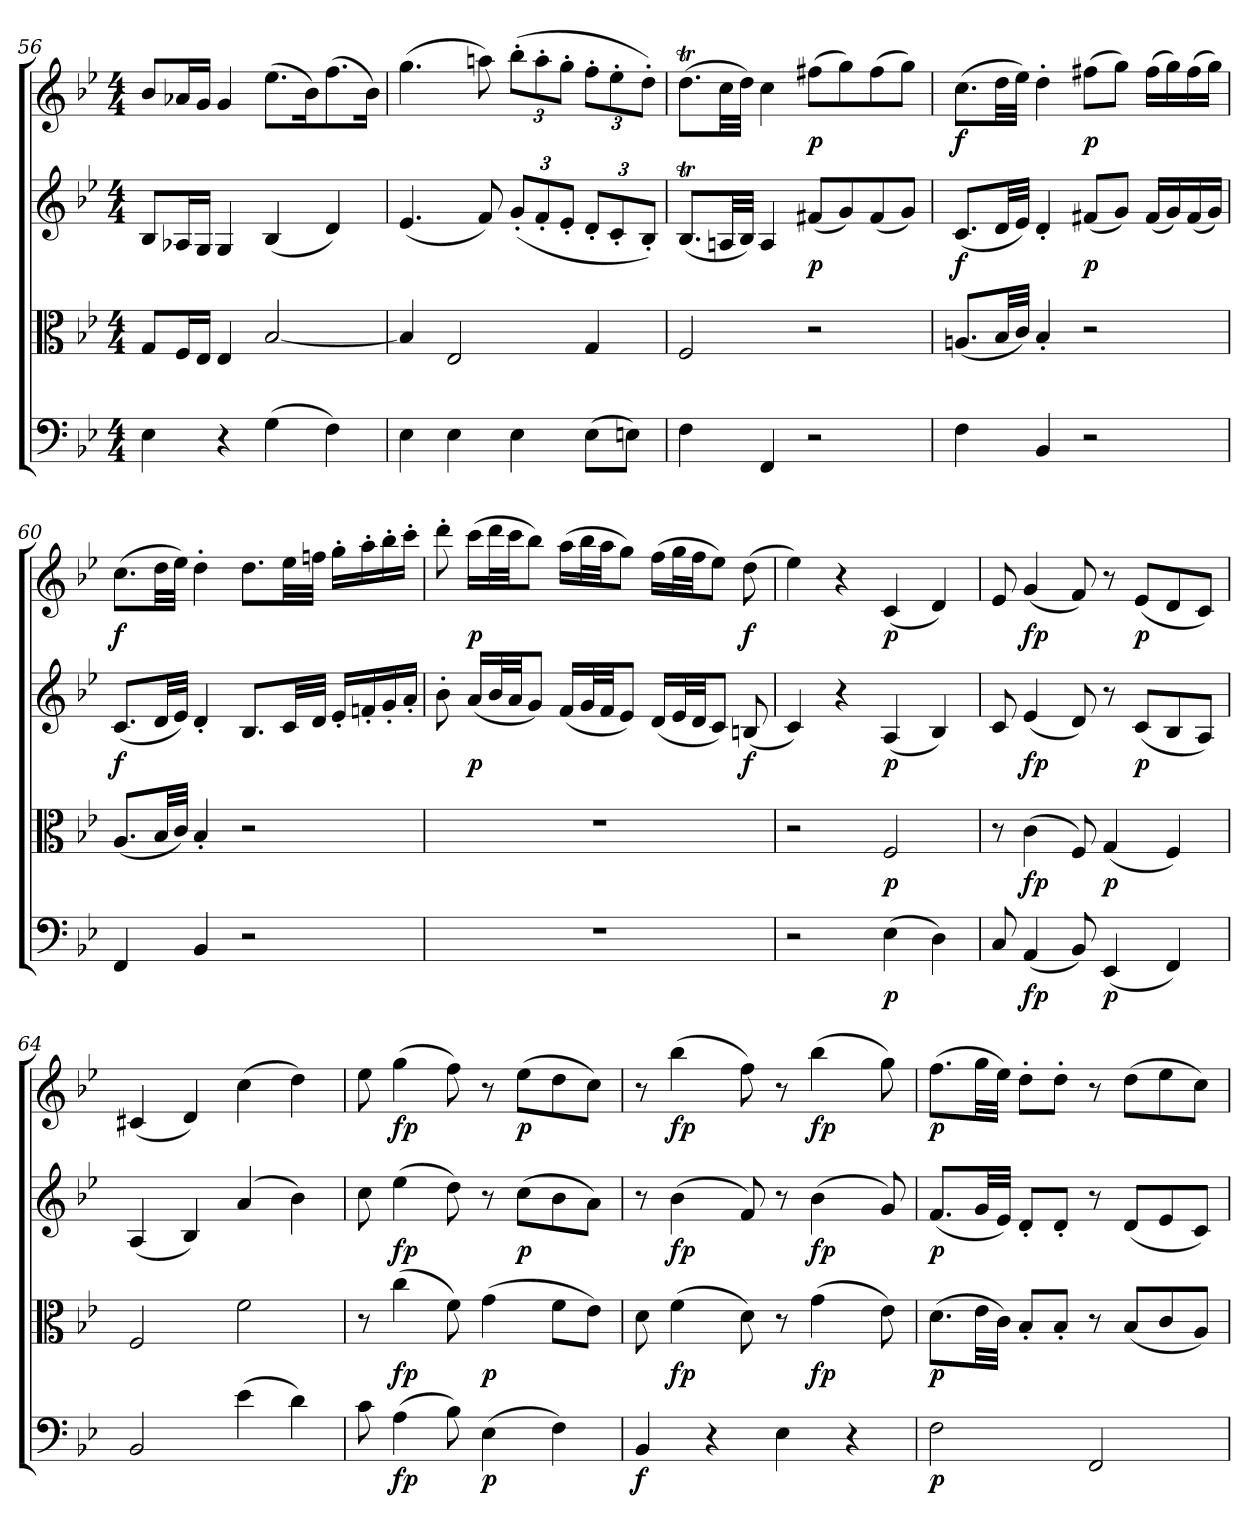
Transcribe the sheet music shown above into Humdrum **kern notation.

**kern	**dynam	**kern	**dynam	**kern	**dynam	**kern	**dynam
*part4	*part4	*part3	*part3	*part2	*part2	*part1	*part1
*staff4	*staff4	*staff3	*staff3	*staff2	*staff2	*staff1	*staff1
*clefF4	*	*clefC3	*	*clefG2	*	*clefG2	*
*k[b-e-]	*	*k[b-e-]	*	*k[b-e-]	*	*k[b-e-]	*
*B-:	*	*B-:	*	*B-:	*	*B-:	*
*M4/4	*	*M4/4	*	*M4/4	*	*M4/4	*
=56	=56	=56	=56	=56	=56	=56	=56
4E-\	.	8G/L	.	8B-/L	.	8b-/L	.
.	.	16F/L	.	16A-X/L	.	16a-X/L	.
.	.	16E-/JJ	.	16G/JJ	.	16g/JJ	.
4r	.	4E-/	.	4G/	.	4g/	.
(4G\	.	[2B-/	.	(4B-/	.	(8.ee-\L	.
.	.	.	.	.	.	16b-\K)	.
4F\)	.	.	.	4d/)	.	(8.ff\	.
.	.	.	.	.	.	16b-\Jk)	.
=57	=57	=57	=57	=57	=57	=57	=57
4E-\	.	4B-/]	.	(4.e-/	.	(4.gg\	.
4E-\	.	2E-/	.	.	.	.	.
.	.	.	.	8f/)	.	8aan\)	.
4E-\	.	.	.	(12g'/L	.	(12bb-'\L	.
.	.	.	.	12f'/	.	12aa'\	.
.	.	.	.	12e-'/J	.	12gg'\J	.
(8E-\L	.	4G/	.	12d'/L	.	12ff'\L	.
.	.	.	.	12c'/	.	12ee-'\	.
8En\J)	.	.	.	.	.	.	.
.	.	.	.	12B-'/J)	.	12dd'\J)	.
=58	=58	=58	=58	=58	=58	=58	=58
4F\	.	2F/	.	(8.B-T/L	.	(8.ddt\L	.
.	.	.	.	32An/LL	.	32cc\LL	.
.	.	.	.	32B-/JJJ)	.	32dd\JJJ)	.
4FF/	.	.	.	4A/	.	4cc\	.
2r	.	2r	.	(8f#X/L	p	(8ff#X\L	p
.	.	.	.	8g/)	.	8gg\)	.
.	.	.	.	(8f#/	.	(8ff#\	.
.	.	.	.	8g/J)	.	8gg\J)	.
=59	=59	=59	=59	=59	=59	=59	=59
4F\	.	(8.An/L	.	(8.c/L	f	(8.cc\L	f
.	.	32B-/LL	.	32d/LL	.	32dd\LL	.
.	.	32c/JJJ)	.	32e-/JJJ)	.	32ee-\JJJ)	.
4BB-/	.	4B-'/	.	4d'/	.	4dd'\	.
2r	.	2r	.	(8f#X/L	p	(8ff#X\L	p
.	.	.	.	8g/J)	.	8gg\J)	.
.	.	.	.	(16f#/LL	.	(16ff#\LL	.
.	.	.	.	16g/)	.	16gg\)	.
.	.	.	.	(16f#/	.	(16ff#\	.
.	.	.	.	16g/JJ)	.	16gg\JJ)	.
=60	=60	=60	=60	=60	=60	=60	=60
4FF/	.	(8.A/L	.	(8.c/L	f	(8.cc\L	f
.	.	32B-/LL	.	32d/LL	.	32dd\LL	.
.	.	32c/JJJ)	.	32e-/JJJ)	.	32ee-\JJJ)	.
4BB-/	.	4B-'/	.	4d'/	.	4dd'\	.
2r	.	2r	.	8.B-/L	.	8.dd\L	.
.	.	.	.	32c/LL	.	32ee-\LL	.
.	.	.	.	32d/JJJ	.	32ffn\JJJ	.
.	.	.	.	16e-'/LL	.	16gg'\LL	.
.	.	.	.	16fn'/	.	16aa'\	.
.	.	.	.	16g'/	.	16bb-'\	.
.	.	.	.	16a'/JJ	.	16ccc'\JJ	.
=61	=61	=61	=61	=61	=61	=61	=61
1r	.	1r	.	8b-'\	.	8ddd'\	.
.	.	.	.	(16a/LL	p	(16ccc\LL	p
.	.	.	.	32b-/L	.	32ddd\L	.
.	.	.	.	32a/JJ	.	32ccc\JJ	.
.	.	.	.	8g/J)	.	8bb-\J)	.
.	.	.	.	(16f/LL	.	(16aa\LL	.
.	.	.	.	32g/L	.	32bb-\L	.
.	.	.	.	32f/JJ	.	32aa\JJ	.
.	.	.	.	8e-/J)	.	8gg\J)	.
.	.	.	.	(16d/LL	.	(16ff\LL	.
.	.	.	.	32e-/L	.	32gg\L	.
.	.	.	.	32d/JJ	.	32ff\JJ	.
.	.	.	.	8c/J)	.	8ee-\J)	.
.	.	.	.	(8Bn/	f	(8dd\	f
=62	=62	=62	=62	=62	=62	=62	=62
2r	.	2r	.	4c/)	.	4ee-\)	.
.	.	.	.	4r	.	4r	.
(4E-\	p	2F/	p	(4A/	p	(4c/	p
4D\)	.	.	.	4B-/)	.	4d/)	.
=63	=63	=63	=63	=63	=63	=63	=63
8C/	.	8r	.	8c/	.	8e-/	.
(4AA/	fp	(4c\	fp	(4e-/	fp	(4g/	fp
8BB-/)	.	8F/)	.	8d/)	.	8f/)	.
(4EE-/	p	(4G/	p	8r	.	8r	.
.	.	.	.	(8c/L	p	(8e-/L	p
4FF/)	.	4F/)	.	8B-/	.	8d/	.
.	.	.	.	8A/J)	.	8c/J)	.
=64	=64	=64	=64	=64	=64	=64	=64
2BB-/	.	2F/	.	(4A/	.	(4c#X/	.
.	.	.	.	4B-/)	.	4d/)	.
(4e-\	.	2f\	.	(4a/	.	(4cc\	.
4d\)	.	.	.	4b-\)	.	4dd\)	.
=65	=65	=65	=65	=65	=65	=65	=65
8c\	.	8r	.	8cc\	.	8ee-\	.
(4A\	fp	(4cc\	fp	(4ee-\	fp	(4gg\	fp
8B-\)	.	8f\)	.	8dd\)	.	8ff\)	.
(4E-\	p	(4g\	p	8r	.	8r	.
.	.	.	.	(8cc\L	p	(8ee-\L	p
4F\)	.	8f\L	.	8b-\	.	8dd\	.
.	.	8e-\J)	.	8a\J)	.	8cc\J)	.
=66	=66	=66	=66	=66	=66	=66	=66
4BB-/	f	8d\	.	8r	.	8r	.
.	.	(4f\	fp	(4b-\	fp	(4bb-\	fp
4r	.	.	.	.	.	.	.
.	.	8d\)	.	8f/)	.	8ff\)	.
4E-\	.	8r	.	8r	.	8r	.
.	.	(4g\	fp	(4b-\	fp	(4bb-\	fp
4r	.	.	.	.	.	.	.
.	.	8e-\)	.	8g/)	.	8gg\)	.
=67	=67	=67	=67	=67	=67	=67	=67
2F\	p	(8.d\L	p	(8.f/L	p	(8.ff\L	p
.	.	32e-\LL	.	32g/LL	.	32gg\LL	.
.	.	32c\JJJ)	.	32e-/JJJ)	.	32ee-\JJJ)	.
.	.	8B-'/L	.	8d'/L	.	8dd'\L	.
.	.	8B-'/J	.	8d'/J	.	8dd'\J	.
2FF/	.	8r	.	8r	.	8r	.
.	.	(8B-/L	.	(8d/L	.	(8dd\L	.
.	.	8c/	.	8e-/	.	8ee-\	.
.	.	8A/J)	.	8c/J)	.	8cc\J)	.
=	=	=	=	=	=	=	=
*-	*-	*-	*-	*-	*-	*-	*-
